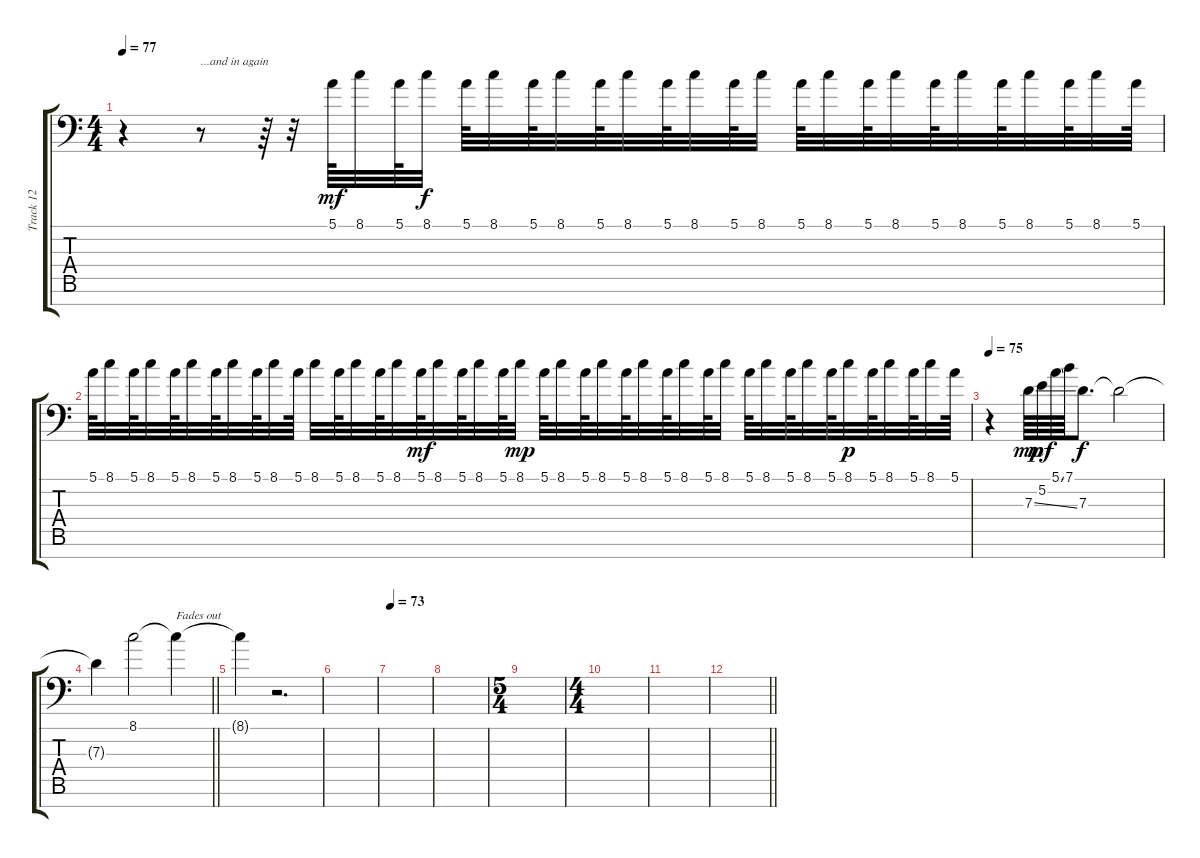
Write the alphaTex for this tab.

\track ("Track 12" "Track 12") {instrument lead2sawtooth}
\staff {score tabs}
\tuning (E4 B3 G3 D3 A2 E2 C-1) {hide}
\ts (4 4)
\tempo 77
\clef f4
\ks c
r.4{dy f} r.8{txt "...and in again" volume 10} r.64 r.32 5.1.64{dy mf} 8.1.32 5.1.64 8.1.32{dy f} 5.1.64 8.1.32 5.1.64 8.1.32 5.1.64 8.1.32 5.1.64 8.1.32 5.1.64 8.1.32 5.1.64 8.1.32 5.1.64 8.1.32 5.1.64 8.1.32 5.1.64 8.1.32 5.1.64 8.1.32 5.1.64 |
5.1.64 8.1.32 5.1.64 8.1.32 5.1.64 8.1.32 5.1.64 8.1.32 5.1.64 8.1.32 5.1.64 8.1.32 5.1.64 8.1.32 5.1.64 8.1.32 5.1.64{dy mf} 8.1.32 5.1.64 8.1.32 5.1.64 8.1.32{dy mp} 5.1.64 8.1.32 5.1.64 8.1.32 5.1.64 8.1.32 5.1.64 8.1.32 5.1.64 8.1.32 5.1.64 8.1.32 5.1.64 8.1.32 5.1.64 8.1.32{dy p} 5.1.64 8.1.32 5.1.64 8.1.32 5.1.64 |
\tempo 75
r.4 7.3{ss}.64{dy mp volume 8} 5.2.64{dy mf} 5.1{ss}.64 7.1.64 7.3.8{d dy f} 7.3{t}.2 |
\barLineRight lightlight
7.3{t}.4 8.1.2 8.1{t}.4{txt "Fades out" volume 0} |
8.1{t}.4 r.2{d} |
|
\tempo 73
|
|
\ts (5 4)
|
\ts (4 4)
|
|
\barLineRight lightlight
